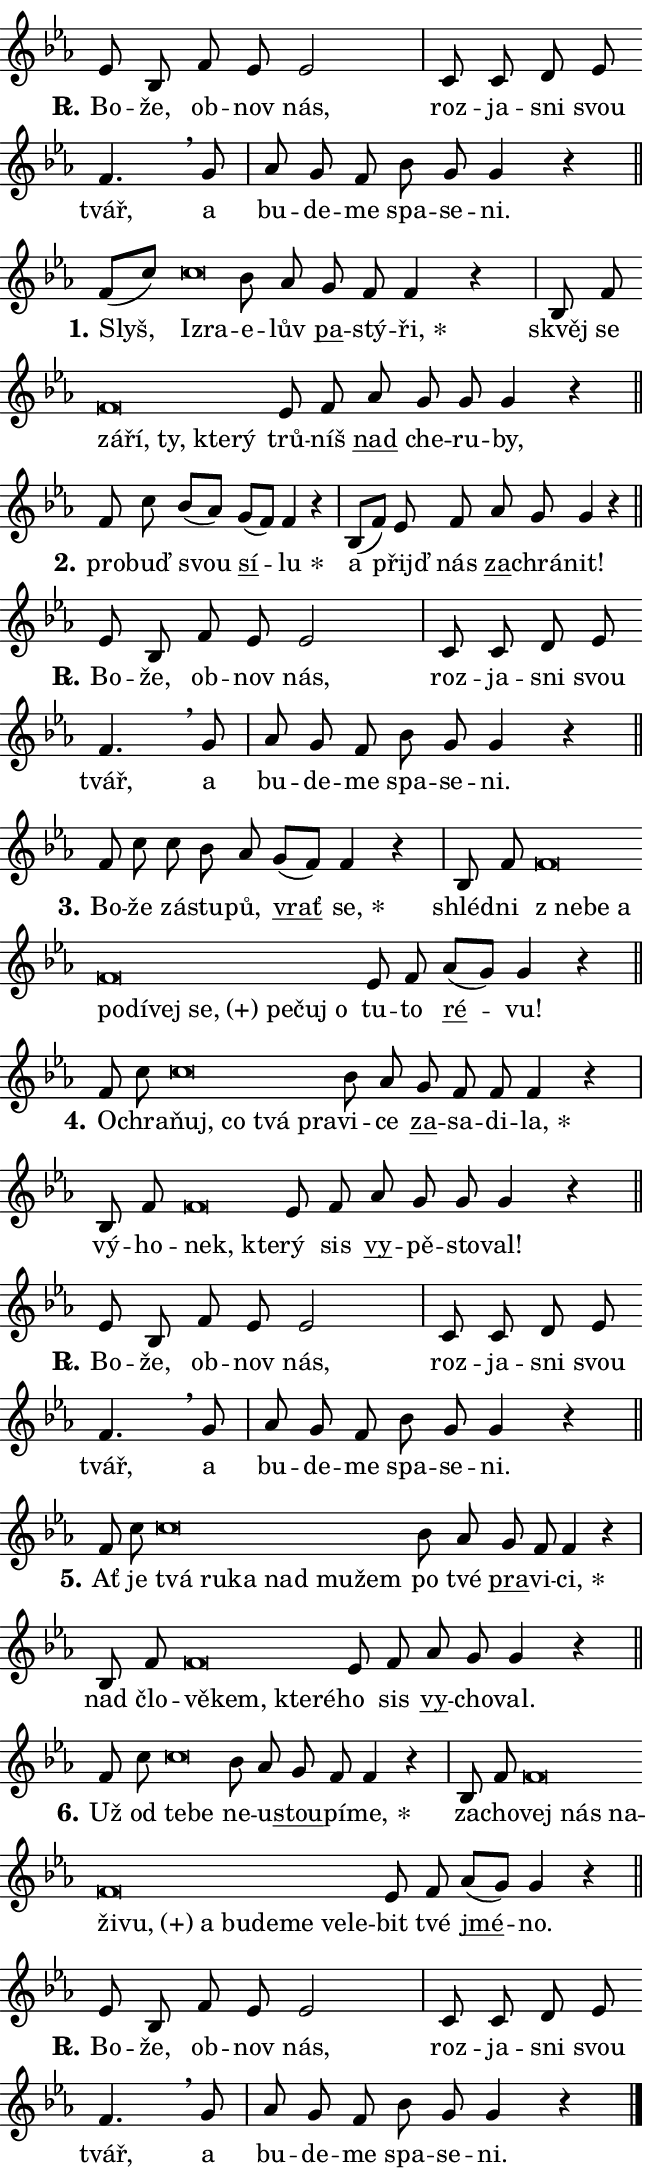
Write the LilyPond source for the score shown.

\version "2.24.0"
\header { tagline = "" }
\paper {
  indent = 0\cm
  top-margin = 0\cm
  right-margin = 0.13\cm % to fit lyric hyphens
  bottom-margin = 0\cm
  left-margin = 0\cm
  paper-width = 11\cm
  page-breaking = #ly:one-page-breaking
  system-system-spacing.basic-distance = #11
  score-system-spacing.basic-distance = #11
  ragged-last = ##f
}


%% Author: Thomas Morley
%% https://lists.gnu.org/archive/html/lilypond-user/2020-05/msg00002.html
#(define (line-position grob)
"Returns position of @var[grob} in current system:
   @code{'start}, if at first time-step
   @code{'end}, if at last time-step
   @code{'middle} otherwise
"
  (let* ((col (ly:item-get-column grob))
         (ln (ly:grob-object col 'left-neighbor))
         (rn (ly:grob-object col 'right-neighbor))
         (col-to-check-left (if (ly:grob? ln) ln col))
         (col-to-check-right (if (ly:grob? rn) rn col))
         (break-dir-left
           (and
             (ly:grob-property col-to-check-left 'non-musical #f)
             (ly:item-break-dir col-to-check-left)))
         (break-dir-right
           (and
             (ly:grob-property col-to-check-right 'non-musical #f)
             (ly:item-break-dir col-to-check-right))))
        (cond ((eqv? 1 break-dir-left) 'start)
              ((eqv? -1 break-dir-right) 'end)
              (else 'middle))))

#(define (tranparent-at-line-position vctor)
  (lambda (grob)
  "Relying on @code{line-position} select the relevant enry from @var{vctor}.
Used to determine transparency,"
    (case (line-position grob)
      ((end) (not (vector-ref vctor 0)))
      ((middle) (not (vector-ref vctor 1)))
      ((start) (not (vector-ref vctor 2))))))

noteHeadBreakVisibility =
#(define-music-function (break-visibility)(vector?)
"Makes @code{NoteHead}s transparent relying on @var{break-visibility}"
#{
  \override NoteHead.transparent =
    #(tranparent-at-line-position break-visibility)
#})

#(define delete-ledgers-for-transparent-note-heads
  (lambda (grob)
    "Reads whether a @code{NoteHead} is transparent.
If so this @code{NoteHead} is removed from @code{'note-heads} from
@var{grob}, which is supposed to be @code{LedgerLineSpanner}.
As a result ledgers are not printed for this @code{NoteHead}"
    (let* ((nhds-array (ly:grob-object grob 'note-heads))
           (nhds-list
             (if (ly:grob-array? nhds-array)
                 (ly:grob-array->list nhds-array)
                 '()))
           ;; Relies on the transparent-property being done before
           ;; Staff.LedgerLineSpanner.after-line-breaking is executed.
           ;; This is fragile ...
           (to-keep
             (remove
               (lambda (nhd)
                 (ly:grob-property nhd 'transparent #f))
               nhds-list)))
      ;; TODO find a better method to iterate over grob-arrays, similiar
      ;; to filter/remove etc for lists
      ;; For now rebuilt from scratch
      (set! (ly:grob-object grob 'note-heads)  '())
      (for-each
        (lambda (nhd)
          (ly:pointer-group-interface::add-grob grob 'note-heads nhd))
        to-keep))))

squashNotes = {
  \override NoteHead.X-extent = #'(-0.2 . 0.2)
  \override NoteHead.Y-extent = #'(-0.75 . 0)
  \override NoteHead.stencil =
    #(lambda (grob)
       (let ((pos (ly:grob-property grob 'staff-position)))
         (begin
           (if (< pos -7) (display "ERROR: Lower brevis then expected\n") (display ""))
           (if (<= pos -6) ly:text-interface::print ly:note-head::print))))
}
unSquashNotes = {
  \revert NoteHead.X-extent
  \revert NoteHead.Y-extent
  \revert NoteHead.stencil
}

hideNotes = \noteHeadBreakVisibility #begin-of-line-visible
unHideNotes = \noteHeadBreakVisibility #all-visible

% work-around for resetting accidentals
% https://lilypond.org/doc/v2.23/Documentation/notation/displaying-rhythms#unmetered-music
cadenzaMeasure = {
  \cadenzaOff
  \partial 1024 s1024
  \cadenzaOn
}

#(define-markup-command (accent layout props text) (markup?)
  "Underline accented syllable"
  (interpret-markup layout props
    #{\markup \override #'(offset . 4.3) \underline { #text }#}))

responsum = \markup \concat {
  "R" \hspace #-1.05 \path #0.1 #'((moveto 0 0.07) (lineto 0.9 0.8)) \hspace #0.05 "."
}

spaceSize = #0.6828661417322834 % exact space size for TeX Gyre Schola

\layout {
  \context {
    \Staff
    \remove "Time_signature_engraver"
    \override LedgerLineSpanner.after-line-breaking = #delete-ledgers-for-transparent-note-heads
  }
  \context {
    \Lyrics {
      \override LyricSpace.minimum-distance = \spaceSize
      \override LyricText.font-name = #"TeX Gyre Schola"
      \override LyricText.font-size = 1
      \override StanzaNumber.font-name = #"TeX Gyre Schola Bold"
      \override StanzaNumber.font-size = 1
    }
  }
  \context {
    \Score 
    \override NoteHead.text =
      #(lambda (grob) 
        (let ((pos (ly:grob-property grob 'staff-position)))
          #{\markup {
            \combine
              \halign #-0.55 \raise #(if (= pos -6) 0 0.5) \override #'(thickness . 2) \draw-line #'(3.2 . 0)
              \musicglyph "noteheads.sM1"
          }#}))
  }
}

% magnetic-lyrics.ily
%
%   written by
%     Jean Abou Samra <jean@abou-samra.fr>
%     Werner Lemberg <wl@gnu.org>
%
%   adapted by
%     Jiri Hon <jiri.hon@gmail.com>
%
% Version 2022-Apr-15

% https://www.mail-archive.com/lilypond-user@gnu.org/msg149350.html

#(define (Left_hyphen_pointer_engraver context)
   "Collect syllable-hyphen-syllable occurrences in lyrics and store
them in properties.  This engraver only looks to the left.  For
example, if the lyrics input is @code{foo -- bar}, it does the
following.

@itemize @bullet
@item
Set the @code{text} property of the @code{LyricHyphen} grob between
@q{foo} and @q{bar} to @code{foo}.

@item
Set the @code{left-hyphen} property of the @code{LyricText} grob with
text @q{foo} to the @code{LyricHyphen} grob between @q{foo} and
@q{bar}.
@end itemize

Use this auxiliary engraver in combination with the
@code{lyric-@/text::@/apply-@/magnetic-@/offset!} hook."
   (let ((hyphen #f)
         (text #f))
     (make-engraver
      (acknowledgers
       ((lyric-syllable-interface engraver grob source-engraver)
        (set! text grob)))
      (end-acknowledgers
       ((lyric-hyphen-interface engraver grob source-engraver)
        ;(when (not (grob::has-interface grob 'lyric-space-interface))
          (set! hyphen grob)));)
      ((stop-translation-timestep engraver)
       (when (and text hyphen)
         (ly:grob-set-object! text 'left-hyphen hyphen))
       (set! text #f)
       (set! hyphen #f)))))

#(define (lyric-text::apply-magnetic-offset! grob)
   "If the space between two syllables is less than the value in
property @code{LyricText@/.details@/.squash-threshold}, move the right
syllable to the left so that it gets concatenated with the left
syllable.

Use this function as a hook for
@code{LyricText@/.after-@/line-@/breaking} if the
@code{Left_@/hyphen_@/pointer_@/engraver} is active."
   (let ((hyphen (ly:grob-object grob 'left-hyphen #f)))
     (when hyphen
       (let ((left-text (ly:spanner-bound hyphen LEFT)))
         (when (grob::has-interface left-text 'lyric-syllable-interface)
           (let* ((common (ly:grob-common-refpoint grob left-text X))
                  (this-x-ext (ly:grob-extent grob common X))
                  (left-x-ext
                   (begin
                     ;; Trigger magnetism for left-text.
                     (ly:grob-property left-text 'after-line-breaking)
                     (ly:grob-extent left-text common X)))
                  ;; `delta` is the gap width between two syllables.
                  (delta (- (interval-start this-x-ext)
                            (interval-end left-x-ext)))
                  (details (ly:grob-property grob 'details))
                  (threshold (assoc-get 'squash-threshold details 0.2)))
             (when (< delta threshold)
               (let* (;; We have to manipulate the input text so that
                      ;; ligatures crossing syllable boundaries are not
                      ;; disabled.  For languages based on the Latin
                      ;; script this is essentially a beautification.
                      ;; However, for non-Western scripts it can be a
                      ;; necessity.
                      (lt (ly:grob-property left-text 'text))
                      (rt (ly:grob-property grob 'text))
                      (is-space (grob::has-interface hyphen 'lyric-space-interface))
                      (space (if is-space " " ""))
                      (extra-delta (if is-space spaceSize 0))
                      ;; Append new syllable.
                      (ltrt-space (if (and (string? lt) (string? rt))
                                (string-append lt space rt)
                                (make-concat-markup (list lt space rt))))
                      ;; Right-align `ltrt` to the right side.
                      (ltrt-space-markup (grob-interpret-markup
                               grob
                               (make-translate-markup
                                (cons (interval-length this-x-ext) 0)
                                (make-right-align-markup ltrt-space)))))
                 (begin
                   ;; Don't print `left-text`.
                   (ly:grob-set-property! left-text 'stencil #f)
                   ;; Set text and stencil (which holds all collected
                   ;; syllables so far) and shift it to the left.
                   (ly:grob-set-property! grob 'text ltrt-space)
                   (ly:grob-set-property! grob 'stencil ltrt-space-markup)
                   (ly:grob-translate-axis! grob (- (- delta extra-delta)) X))))))))))


#(define (lyric-hyphen::displace-bounds-first grob)
   ;; Make very sure this callback isn't triggered too early.
   (let ((left (ly:spanner-bound grob LEFT))
         (right (ly:spanner-bound grob RIGHT)))
     (ly:grob-property left 'after-line-breaking)
     (ly:grob-property right 'after-line-breaking)
     (ly:lyric-hyphen::print grob)))

squashThreshold = #0.4

\layout {
  \context {
    \Lyrics
    \consists #Left_hyphen_pointer_engraver
    \override LyricText.after-line-breaking =
      #lyric-text::apply-magnetic-offset!
    \override LyricHyphen.stencil = #lyric-hyphen::displace-bounds-first
    \override LyricText.details.squash-threshold = \squashThreshold
    \override LyricHyphen.minimum-distance = 0
    \override LyricHyphen.minimum-length = \squashThreshold
  }
}

squashText = \override LyricText.details.squash-threshold = 9999
unSquashText = \override LyricText.details.squash-threshold = \squashThreshold

leftText = \override LyricText.self-alignment-X = #LEFT
unLeftText = \revert LyricText.self-alignment-X

starOffset = #(lambda (grob) 
                (let ((x_offset (ly:self-alignment-interface::aligned-on-x-parent grob)))
                  (if (= x_offset 0) 0 (+ x_offset 1.2))))

star = #(define-music-function (syllable)(string?)
"Append star separator at the end of a syllable"
#{
  \once \override LyricText.X-offset = #starOffset
  \lyricmode { \markup {
    #syllable
    \override #'((font-name . "TeX Gyre Schola Bold")) \hspace #0.2 \lower #0.65 \larger "*"
  } }
#})

starAccent = #(define-music-function (syllable)(string?)
"Append star separator at the end of a syllable and make accent"
#{
  \once \override LyricText.X-offset = #starOffset
  \lyricmode { \markup {
    \accent #syllable
    \override #'((font-name . "TeX Gyre Schola Bold")) \hspace #0.2 \lower #0.65 \larger "*"
  } }
#})

breath = #(define-music-function (syllable)(string?)
"Append breathing indicator at the end of a syllable"
#{
  \lyricmode { \markup { #syllable "+" } }
#})

optionalBreath = #(define-music-function (syllable)(string?)
"Append optional breathing indicator at the end of a syllable"
#{
  \lyricmode { \markup { #syllable "(+)" } }
#})


\score {
    <<
        \new Voice = "melody" { \cadenzaOn \key es \major \relative { es'8 bes f' es es2 \cadenzaMeasure \bar "|" c8 c d es \bar "" f4. \breathe g8 \cadenzaMeasure \bar "|" as g f \bar "" bes g g4 r \cadenzaMeasure \bar "||" \break } }
        \new Lyrics \lyricsto "melody" { \lyricmode { \set stanza = \responsum
Bo -- že, ob -- nov nás, roz -- ja -- sni svou tvář, a bu -- de -- me spa -- se -- ni. } }
    >>
    \layout {}
}

\score {
    <<
        \new Voice = "melody" { \cadenzaOn \key es \major \relative { f'8[( c')] \bar "" \squashNotes c\breve*1/16 \hideNotes \breve*1/16 \bar "" \unHideNotes \unSquashNotes bes8 as \bar "" g f f4 r \cadenzaMeasure \bar "|" bes,8 f' \bar "" \squashNotes f\breve*1/16 \hideNotes \breve*1/16 \bar "" \breve*1/16 \bar "" \breve*1/16 \breve*1/16 \bar "" \unHideNotes \unSquashNotes es8 f \bar "" as g g g4 r \cadenzaMeasure \bar "||" \break } }
        \new Lyrics \lyricsto "melody" { \lyricmode { \set stanza = "1."
Slyš, \leftText Iz -- \squashText ra -- \unLeftText \unSquashText e -- lův \markup \accent pa -- stý -- \star ři, skvěj se \leftText zá -- \squashText ří, ty, kte -- rý \unLeftText \unSquashText trů -- níš \markup \accent nad che -- ru -- by, } }
    >>
    \layout {}
}

\score {
    <<
        \new Voice = "melody" { \cadenzaOn \key es \major \relative { f'8 c' bes8[( as)] \bar "" g[( f)] f4 r \cadenzaMeasure \bar "|" bes,8[( f')] es8 f \bar "" as g g4 r \cadenzaMeasure \bar "||" \break } }
        \new Lyrics \lyricsto "melody" { \lyricmode { \set stanza = "2."
pro -- buď svou \markup \accent sí -- \star lu a přijď nás \markup \accent za -- chrá -- nit! } }
    >>
    \layout {}
}

\score {
    <<
        \new Voice = "melody" { \cadenzaOn \key es \major \relative { es'8 bes f' es es2 \cadenzaMeasure \bar "|" c8 c d es \bar "" f4. \breathe g8 \cadenzaMeasure \bar "|" as g f \bar "" bes g g4 r \cadenzaMeasure \bar "||" \break } }
        \new Lyrics \lyricsto "melody" { \lyricmode { \set stanza = \responsum
Bo -- že, ob -- nov nás, roz -- ja -- sni svou tvář, a bu -- de -- me spa -- se -- ni. } }
    >>
    \layout {}
}

\score {
    <<
        \new Voice = "melody" { \cadenzaOn \key es \major \relative { f'8 c' \bar "" c bes8 as \bar "" g[( f)] f4 r \cadenzaMeasure \bar "|" bes,8 f' \bar "" \squashNotes f\breve*1/16 \hideNotes \breve*1/16 \bar "" \breve*1/16 \bar "" \breve*1/16 \bar "" \breve*1/16 \bar "" \breve*1/16 \bar "" \breve*1/16 \bar "" \breve*1/16 \bar "" \breve*1/16 \breve*1/16 \bar "" \unHideNotes \unSquashNotes es8 f \bar "" as[( g)] g4 r \cadenzaMeasure \bar "||" \break } }
        \new Lyrics \lyricsto "melody" { \lyricmode { \set stanza = "3."
Bo -- že zá -- stu -- pů, \markup \accent vrať \star se, shléd -- ni \leftText "z ne" -- \squashText be a po -- dí -- vej \optionalBreath se, pe -- čuj o \unLeftText \unSquashText tu -- to \markup \accent ré -- vu! } }
    >>
    \layout {}
}

\score {
    <<
        \new Voice = "melody" { \cadenzaOn \key es \major \relative { f'8 c' \bar "" \squashNotes c\breve*1/16 \hideNotes \breve*1/16 \bar "" \breve*1/16 \breve*1/16 \bar "" \unHideNotes \unSquashNotes bes8 as \bar "" g f f f4 r \cadenzaMeasure \bar "|" bes,8 f' \bar "" \squashNotes f\breve*1/16 \hideNotes \breve*1/16 \bar "" \unHideNotes \unSquashNotes es8 f \bar "" as g g g4 r \cadenzaMeasure \bar "||" \break } }
        \new Lyrics \lyricsto "melody" { \lyricmode { \set stanza = "4."
O -- chra -- \leftText ňuj, \squashText co tvá pra -- \unLeftText \unSquashText vi -- ce \markup \accent za -- sa -- di -- \star la, vý -- ho -- \leftText nek, \squashText kte -- \unLeftText \unSquashText rý sis \markup \accent vy -- pě -- sto -- val! } }
    >>
    \layout {}
}

\score {
    <<
        \new Voice = "melody" { \cadenzaOn \key es \major \relative { es'8 bes f' es es2 \cadenzaMeasure \bar "|" c8 c d es \bar "" f4. \breathe g8 \cadenzaMeasure \bar "|" as g f \bar "" bes g g4 r \cadenzaMeasure \bar "||" \break } }
        \new Lyrics \lyricsto "melody" { \lyricmode { \set stanza = \responsum
Bo -- že, ob -- nov nás, roz -- ja -- sni svou tvář, a bu -- de -- me spa -- se -- ni. } }
    >>
    \layout {}
}

\score {
    <<
        \new Voice = "melody" { \cadenzaOn \key es \major \relative { f'8 c' \bar "" \squashNotes c\breve*1/16 \hideNotes \breve*1/16 \bar "" \breve*1/16 \bar "" \breve*1/16 \bar "" \breve*1/16 \breve*1/16 \bar "" \unHideNotes \unSquashNotes bes8 as \bar "" g f f4 r \cadenzaMeasure \bar "|" bes,8 f' \bar "" \squashNotes f\breve*1/16 \hideNotes \breve*1/16 \bar "" \breve*1/16 \breve*1/16 \bar "" \unHideNotes \unSquashNotes es8 f \bar "" as g g4 r \cadenzaMeasure \bar "||" \break } }
        \new Lyrics \lyricsto "melody" { \lyricmode { \set stanza = "5."
Ať je \leftText tvá \squashText ru -- ka nad mu -- žem \unLeftText \unSquashText po tvé \markup \accent pra -- vi -- \star ci, nad člo -- \leftText vě -- \squashText kem, kte -- ré -- \unLeftText \unSquashText ho sis \markup \accent vy -- cho -- val. } }
    >>
    \layout {}
}

\score {
    <<
        \new Voice = "melody" { \cadenzaOn \key es \major \relative { f'8 c' \bar "" \squashNotes c\breve*1/16 \hideNotes \breve*1/16 \bar "" \unHideNotes \unSquashNotes bes8 as \bar "" g f f4 r \cadenzaMeasure \bar "|" bes,8 f' \bar "" \squashNotes f\breve*1/16 \hideNotes \breve*1/16 \bar "" \breve*1/16 \bar "" \breve*1/16 \bar "" \breve*1/16 \bar "" \breve*1/16 \bar "" \breve*1/16 \bar "" \breve*1/16 \bar "" \breve*1/16 \bar "" \breve*1/16 \breve*1/16 \bar "" \unHideNotes \unSquashNotes es8 f \bar "" as[( g)] g4 r \cadenzaMeasure \bar "||" \break } }
        \new Lyrics \lyricsto "melody" { \lyricmode { \set stanza = "6."
Už od \leftText te -- \squashText be \unLeftText \unSquashText ne -- u -- \markup \accent stou -- pí -- \star me, za -- cho -- \leftText vej \squashText nás na -- ži -- \optionalBreath vu, a bu -- de -- me ve -- le -- \unLeftText \unSquashText bit tvé \markup \accent jmé -- no. } }
    >>
    \layout {}
}

\score {
    <<
        \new Voice = "melody" { \cadenzaOn \key es \major \relative { es'8 bes f' es es2 \cadenzaMeasure \bar "|" c8 c d es \bar "" f4. \breathe g8 \cadenzaMeasure \bar "|" as g f \bar "" bes g g4 r \cadenzaMeasure \bar "||" \break } \bar "|." }
        \new Lyrics \lyricsto "melody" { \lyricmode { \set stanza = \responsum
Bo -- že, ob -- nov nás, roz -- ja -- sni svou tvář, a bu -- de -- me spa -- se -- ni. } }
    >>
    \layout {}
}
